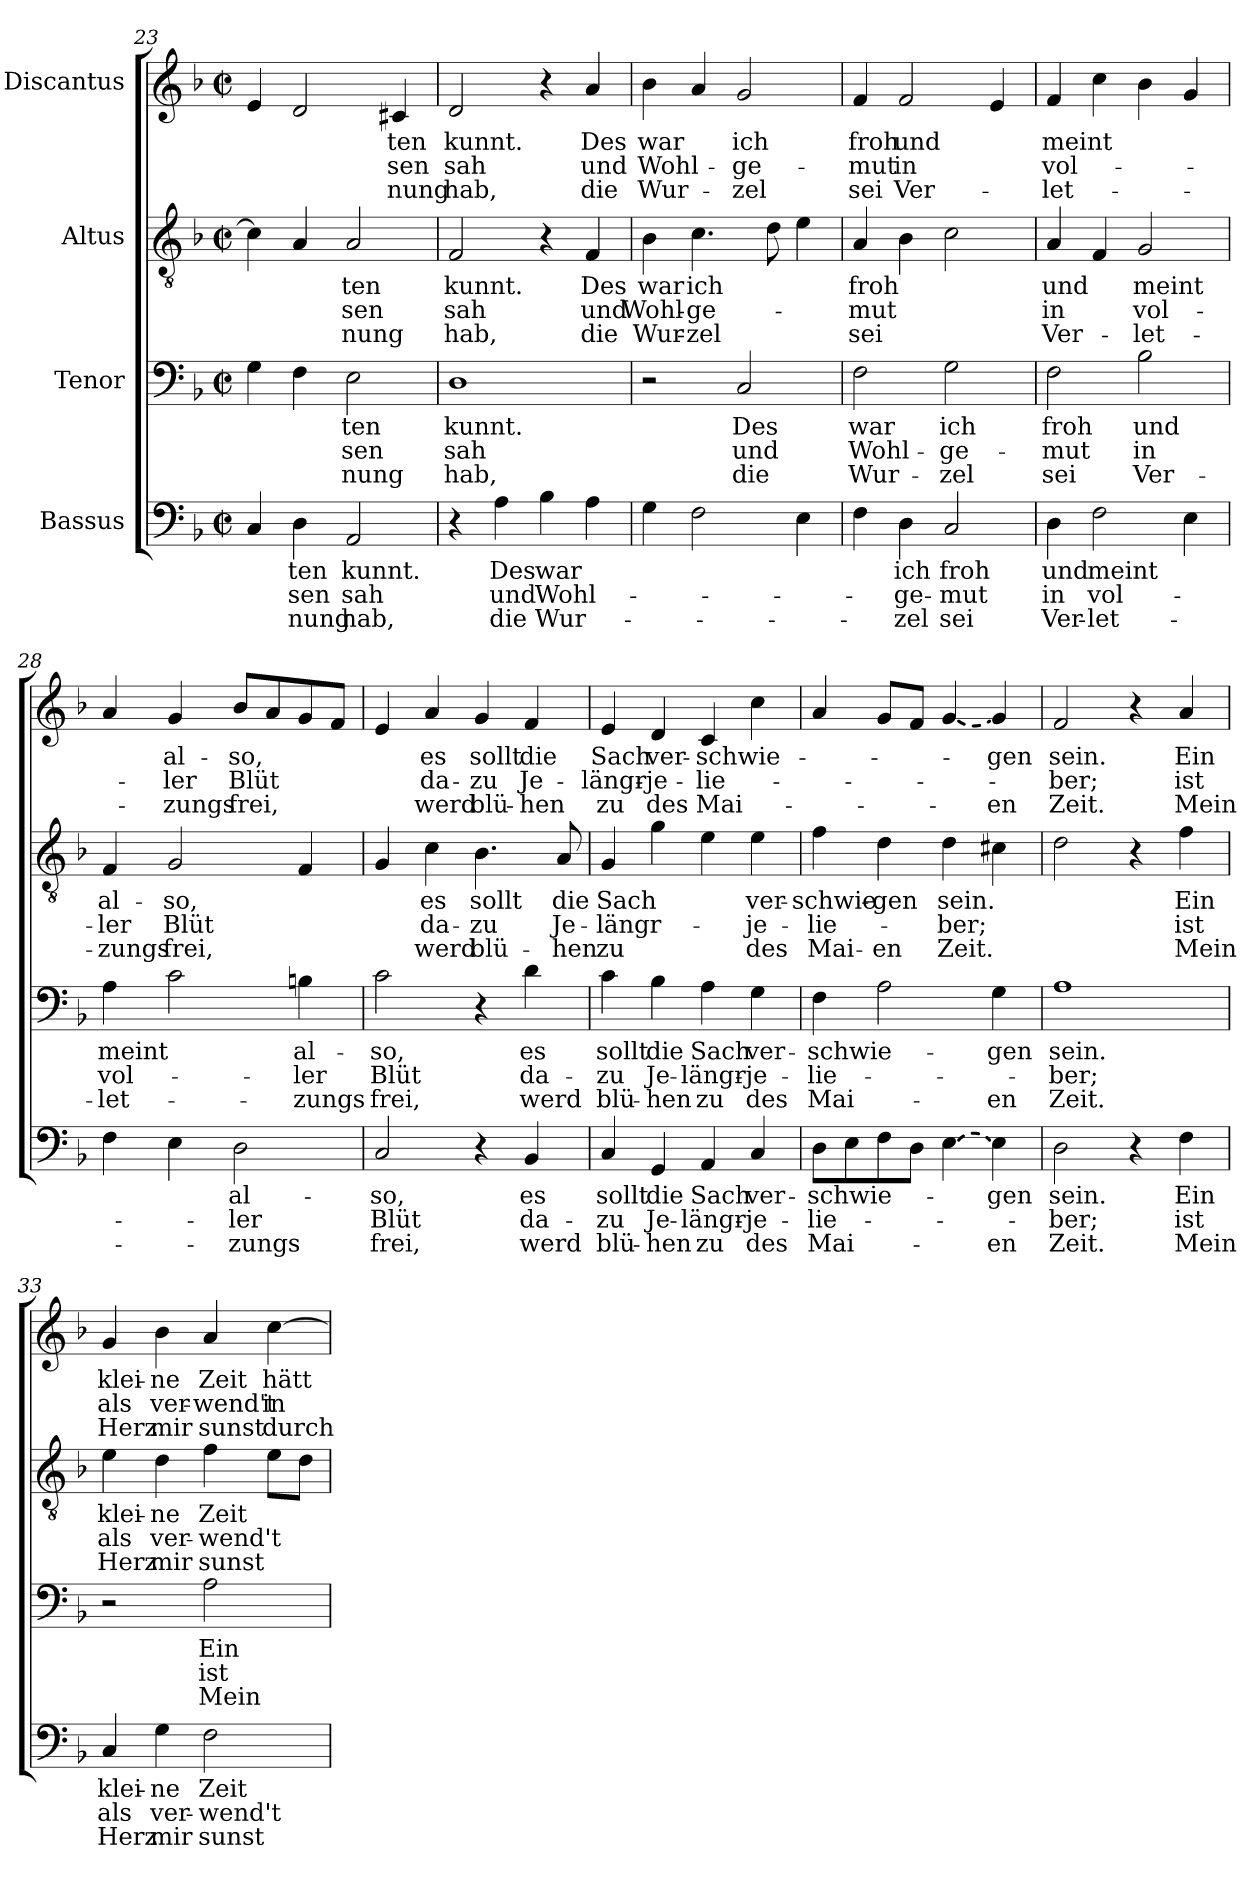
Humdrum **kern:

**kern	**text	**text	**text	**kern	**text	**text	**text	**kern	**text	**text	**text	**kern	**text	**text	**text
*part4	*part4	*part4	*part4	*part3	*part3	*part3	*part3	*part2	*part2	*part2	*part2	*part1	*part1	*part1	*part1
*staff4	*staff4	*staff4	*staff4	*staff3	*staff3	*staff3	*staff3	*staff2	*staff2	*staff2	*staff2	*staff1	*staff1	*staff1	*staff1
*I"Bassus	*	*	*	*I"Tenor	*	*	*	*I"Altus	*	*	*	*I"Discantus	*	*	*
*clefF4	*	*	*	*clefF4	*	*	*	*clefGv2	*	*	*	*clefG2	*	*	*
*k[b-]	*	*	*	*k[b-]	*	*	*	*k[b-]	*	*	*	*k[b-]	*	*	*
*M2/2	*	*	*	*M2/2	*	*	*	*M2/2	*	*	*	*M2/2	*	*	*
*met(c|)	*	*	*	*met(c|)	*	*	*	*met(c|)	*	*	*	*met(c|)	*	*	*
=23	=23	=23	=23	=23	=23	=23	=23	=23	=23	=23	=23	=23	=23	=23	=23
4C/	.	.	.	4G\	.	.	.	4c\]	.	.	.	4e/	.	.	.
!	!LO:LY:b	!LO:LY:b	!LO:LY:b	!	!	!	!	!	!	!	!	!	!	!	!
4D\	-ten	-sen	-nung	4F\	.	.	.	4A/	.	.	.	2d/	.	.	.
!	!LO:LY:b	!LO:LY:b	!LO:LY:b	!	!LO:LY:b	!LO:LY:b	!LO:LY:b	!	!LO:LY:b	!LO:LY:b	!LO:LY:b	!	!	!	!
2AA/	kunnt.	sah	hab,	2E\	-ten	-sen	-nung	2A/	-ten	sen	-nung	.	.	.	.
!	!	!	!	!	!	!	!	!	!	!	!	!	!LO:LY:b	!LO:LY:b	!LO:LY:b
.	.	.	.	.	.	.	.	.	.	.	.	4c#X/	-ten	-sen	-nung
=24	=24	=24	=24	=24	=24	=24	=24	=24	=24	=24	=24	=24	=24	=24	=24
!	!	!	!	!	!LO:LY:b	!LO:LY:b	!LO:LY:b	!	!LO:LY:b	!LO:LY:b	!LO:LY:b	!	!LO:LY:b	!LO:LY:b	!LO:LY:b
4r	.	.	.	1D	kunnt.	sah	hab,	2F/	kunnt.	-sah	hab,	2d/	kunnt.	sah	hab,
!	!LO:LY:b	!LO:LY:b	!LO:LY:b	!	!	!	!	!	!	!	!	!	!	!	!
4A\	Des	und	die	.	.	.	.	.	.	.	.	.	.	.	.
!	!LO:LY:b	!LO:LY:b	!LO:LY:b	!	!	!	!	!	!	!	!	!	!	!	!
4B-\	-war	Wohl-	Wur-	.	.	.	.	4r	.	.	.	4r	.	.	.
!	!	!	!	!	!	!	!	!	!LO:LY:b	!LO:LY:b	!LO:LY:b	!	!LO:LY:b	!LO:LY:b	!LO:LY:b
4A\	.	.	.	.	.	.	.	4F/	Des	und	die	4a/	Des	und	die
=25	=25	=25	=25	=25	=25	=25	=25	=25	=25	=25	=25	=25	=25	=25	=25
!	!	!	!	!	!	!	!	!	!LO:LY:b	!LO:LY:b	!LO:LY:b	!	!LO:LY:b	!LO:LY:b	!LO:LY:b
4G\	.	.	.	2r	.	.	.	4B-\	war	Wohl-	Wur-	4b-\	war	Wohl-	Wur-
!	!	!	!	!	!	!	!	!	!LO:LY:b	!LO:LY:b	!LO:LY:b	!	!	!	!
2F\	.	.	.	.	.	.	.	4.c\	ich	-ge-	-zel	4a/	.	.	.
!	!	!	!	!	!LO:LY:b	!LO:LY:b	!LO:LY:b	!	!	!	!	!	!LO:LY:b	!LO:LY:b	!LO:LY:b
.	.	.	.	2C/	Des	und	die	.	.	.	.	2g/	ich	-ge-	-zel
.	.	.	.	.	.	.	.	8d\	.	.	.	.	.	.	.
4E\	.	.	.	.	.	.	.	4e\	.	.	.	.	.	.	.
=26	=26	=26	=26	=26	=26	=26	=26	=26	=26	=26	=26	=26	=26	=26	=26
!	!	!	!	!	!LO:LY:b	!LO:LY:b	!LO:LY:b	!	!LO:LY:b	!LO:LY:b	!LO:LY:b	!	!LO:LY:b	!LO:LY:b	!LO:LY:b
4F\	.	.	.	2F\	war	Wohl-	Wur-	4A/	froh	-mut	sei	4f/	froh	-mut	sei
!	!LO:LY:b	!LO:LY:b	!LO:LY:b	!	!	!	!	!	!	!	!	!	!LO:LY:b	!LO:LY:b	!LO:LY:b
4D\	ich	-ge-	-zel	.	.	.	.	4B-\	.	.	.	2f/	und	in	Ver-
!	!LO:LY:b	!LO:LY:b	!LO:LY:b	!	!LO:LY:b	!LO:LY:b	!LO:LY:b	!	!	!	!	!	!	!	!
2C/	froh	-mut	sei	2G\	ich	-ge-	-zel	2c\	.	.	.	.	.	.	.
.	.	.	.	.	.	.	.	.	.	.	.	4e/	.	.	.
!!LO:LB:g=z
=27	=27	=27	=27	=27	=27	=27	=27	=27	=27	=27	=27	=27	=27	=27	=27
!	!LO:LY:b	!LO:LY:b	!LO:LY:b	!	!LO:LY:b	!LO:LY:b	!LO:LY:b	!	!LO:LY:b	!LO:LY:b	!LO:LY:b	!	!LO:LY:b	!LO:LY:b	!LO:LY:b
4D\	und	in	Ver-	2F\	froh	-mut	sei	4A/	und	in	Ver-	4f/	meint	vol-	-let-
!	!LO:LY:b	!LO:LY:b	!LO:LY:b	!	!	!	!	!	!	!	!	!	!	!	!
2F\	meint	vol-	-let-	.	.	.	.	4F/	.	.	.	4cc\	.	.	.
!	!	!	!	!	!LO:LY:b	!LO:LY:b	!LO:LY:b	!	!LO:LY:b	!LO:LY:b	!LO:LY:b	!	!	!	!
.	.	.	.	2B-\	und	in	Ver-	2G/	meint	vol-	-let-	4b-\	.	.	.
4E\	.	.	.	.	.	.	.	.	.	.	.	4g/	.	.	.
=28	=28	=28	=28	=28	=28	=28	=28	=28	=28	=28	=28	=28	=28	=28	=28
!	!	!	!	!	!LO:LY:b	!LO:LY:b	!LO:LY:b	!	!LO:LY:b	!LO:LY:b	!LO:LY:b	!	!	!	!
4F\	.	.	.	4A\	meint	vol-	-let-	4F/	al-	-ler	-zungs	4a/	.	.	.
!	!	!	!	!	!	!	!	!	!LO:LY:b	!LO:LY:b	!LO:LY:b	!	!LO:LY:b	!LO:LY:b	!LO:LY:b
4E\	.	.	.	2c\	.	.	.	2G/	-so,	Blüt	frei,	4g/	al-	-ler	-zungs
!	!LO:LY:b	!LO:LY:b	!LO:LY:b	!	!	!	!	!	!	!	!	!	!LO:LY:b	!LO:LY:b	!LO:LY:b
2D\	al-	-ler	-zungs	.	.	.	.	.	.	.	.	8b-/L	-so,	Blüt	frei,
.	.	.	.	.	.	.	.	.	.	.	.	8a/	.	.	.
!	!	!	!	!	!LO:LY:b	!LO:LY:b	!LO:LY:b	!	!	!	!	!	!	!	!
.	.	.	.	4Bn\	al-	-ler	-zungs	4F/	.	.	.	8g/	.	.	.
.	.	.	.	.	.	.	.	.	.	.	.	8f/J	.	.	.
=29	=29	=29	=29	=29	=29	=29	=29	=29	=29	=29	=29	=29	=29	=29	=29
!	!LO:LY:b	!LO:LY:b	!LO:LY:b	!	!LO:LY:b	!LO:LY:b	!LO:LY:b	!	!	!	!	!	!	!	!
2C/	-so,	Blüt	frei,	2c\	-so,	Blüt	frei,	4G/	.	.	.	4e/	.	.	.
!	!	!	!	!	!	!	!	!	!LO:LY:b	!LO:LY:b	!LO:LY:b	!	!LO:LY:b	!LO:LY:b	!LO:LY:b
.	.	.	.	.	.	.	.	4c\	es	da-	werd	4a/	es	da-	werd
!	!	!	!	!	!	!	!	!	!LO:LY:b	!LO:LY:b	!LO:LY:b	!	!LO:LY:b	!LO:LY:b	!LO:LY:b
4r	.	.	.	4r	.	.	.	4.B-\	sollt	-zu	blü-	4g/	sollt	-zu	blü-
!	!LO:LY:b	!LO:LY:b	!LO:LY:b	!	!LO:LY:b	!LO:LY:b	!LO:LY:b	!	!	!	!	!	!LO:LY:b	!LO:LY:b	!LO:LY:b
4BB-/	es	da-	werd	4d\	es	da-	werd	.	.	.	.	4f/	die	Je-	-hen
!	!	!	!	!	!	!	!	!	!LO:LY:b	!LO:LY:b	!LO:LY:b	!	!	!	!
.	.	.	.	.	.	.	.	8A/	die	Je-	-hen	.	.	.	.
=30	=30	=30	=30	=30	=30	=30	=30	=30	=30	=30	=30	=30	=30	=30	=30
!	!LO:LY:b	!LO:LY:b	!LO:LY:b	!	!LO:LY:b	!LO:LY:b	!LO:LY:b	!	!LO:LY:b	!LO:LY:b	!LO:LY:b	!	!LO:LY:b	!LO:LY:b	!LO:LY:b
4C/	sollt	-zu	blü-	4c\	sollt	-zu	blü-	4G/	Sach	-längr-	zu	4e/	Sach	-längr-	zu
!	!LO:LY:b	!LO:LY:b	!LO:LY:b	!	!LO:LY:b	!LO:LY:b	!LO:LY:b	!	!	!	!	!	!LO:LY:b	!LO:LY:b	!LO:LY:b
4GG/	die	Je-	-hen	4B-\	die	Je-	-hen	4g\	.	.	.	4d/	ver-	-je-	des
!	!LO:LY:b	!LO:LY:b	!LO:LY:b	!	!LO:LY:b	!LO:LY:b	!LO:LY:b	!	!	!	!	!	!LO:LY:b	!LO:LY:b	!LO:LY:b
4AA/	Sach	-längr-	zu	4A\	Sach	-längr-	zu	4e\	.	.	.	4c/	-schwie-	-lie-	Mai-
!	!LO:LY:b	!LO:LY:b	!LO:LY:b	!	!LO:LY:b	!LO:LY:b	!LO:LY:b	!	!LO:LY:b	!LO:LY:b	!LO:LY:b	!	!	!	!
4C/	ver-	-je-	des	4G\	ver-	-je-	des	4e\	ver-	-je-	des	4cc\	.	.	.
=31	=31	=31	=31	=31	=31	=31	=31	=31	=31	=31	=31	=31	=31	=31	=31
!	!LO:LY:b	!LO:LY:b	!LO:LY:b	!	!LO:LY:b	!LO:LY:b	!LO:LY:b	!	!LO:LY:b	!LO:LY:b	!LO:LY:b	!	!	!	!
8D\L	-schwie-	-lie-	Mai-	4F\	-schwie-	-lie-	Mai-	4f\	-schwie-	-lie-	Mai-	4a/	.	.	.
8E\	.	.	.	.	.	.	.	.	.	.	.	.	.	.	.
!	!	!	!	!	!	!	!	!	!LO:LY:b	!	!LO:LY:b	!	!	!	!
8F\	.	.	.	2A\	.	.	.	4d\	gen	.	-en	8g/L	.	.	.
8D\J	.	.	.	.	.	.	.	.	.	.	.	8f/J	.	.	.
!LO:T:dash	!	!	!	!	!	!	!	!	!LO:LY:b	!LO:LY:b	!LO:LY:b	!LO:T:dash	!	!	!
[4E\	.	.	.	.	.	.	.	4d\	sein.	-ber;	Zeit.	[4g/	.	.	.
!	!LO:LY:b	!	!LO:LY:b	!	!LO:LY:b	!	!LO:LY:b	!	!	!	!	!	!LO:LY:b	!	!LO:LY:b
4E\]	-gen	.	-en	4G\	-gen	.	en	4c#X\	.	.	.	4g/]	-gen	.	-en
!!LO:PB:g=z
=32	=32	=32	=32	=32	=32	=32	=32	=32	=32	=32	=32	=32	=32	=32	=32
!	!LO:LY:b	!LO:LY:b	!LO:LY:b	!	!LO:LY:b	!LO:LY:b	!LO:LY:b	!	!	!	!	!	!LO:LY:b	!LO:LY:b	!LO:LY:b
2D\	sein.	-ber;	Zeit.	1A	sein.	-ber;	Zeit.	2d\	.	.	.	2f/	sein.	-ber;	Zeit.
4r	.	.	.	.	.	.	.	4r	.	.	.	4r	.	.	.
!	!LO:LY:b	!LO:LY:b	!LO:LY:b	!	!	!	!	!	!LO:LY:b	!LO:LY:b	!LO:LY:b	!	!LO:LY:b	!LO:LY:b	!LO:LY:b
4F\	Ein	ist	Mein	.	.	.	.	4f\	Ein	ist	Mein	4a/	Ein	ist	Mein
=33	=33	=33	=33	=33	=33	=33	=33	=33	=33	=33	=33	=33	=33	=33	=33
!	!LO:LY:b	!LO:LY:b	!LO:LY:b	!	!	!	!	!	!LO:LY:b	!LO:LY:b	!LO:LY:b	!	!LO:LY:b	!LO:LY:b	!LO:LY:b
4C/	klei-	als	Herz	2r	.	.	.	4e\	klei-	als	Herz	4g/	klei-	als	Herz
!	!LO:LY:b	!LO:LY:b	!LO:LY:b	!	!	!	!	!	!LO:LY:b	!LO:LY:b	!LO:LY:b	!	!LO:LY:b	!LO:LY:b	!LO:LY:b
4G\	-ne	ver-	mir	.	.	.	.	4d\	-ne	ver-	mir	4b-\	-ne	ver-	mir
!	!LO:LY:b	!LO:LY:b	!LO:LY:b	!	!LO:LY:b	!LO:LY:b	!LO:LY:b	!	!LO:LY:b	!LO:LY:b	!LO:LY:b	!	!LO:LY:b	!LO:LY:b	!LO:LY:b
2F\	Zeit	-wend't	sunst	2A\	Ein	ist	Mein	4f\	Zeit	-wend't	sunst	4a/	Zeit	-wend't	sunst
!	!	!	!	!	!	!	!	!	!	!	!	!	!LO:LY:b	!LO:LY:b	!LO:LY:b
.	.	.	.	.	.	.	.	8e\L	.	.	.	[4cc\	hätt-	in	durch
.	.	.	.	.	.	.	.	8d\J	.	.	.	.	.	.	.
=	=	=	=	=	=	=	=	=	=	=	=	=	=	=	=
*-	*-	*-	*-	*-	*-	*-	*-	*-	*-	*-	*-	*-	*-	*-	*-
